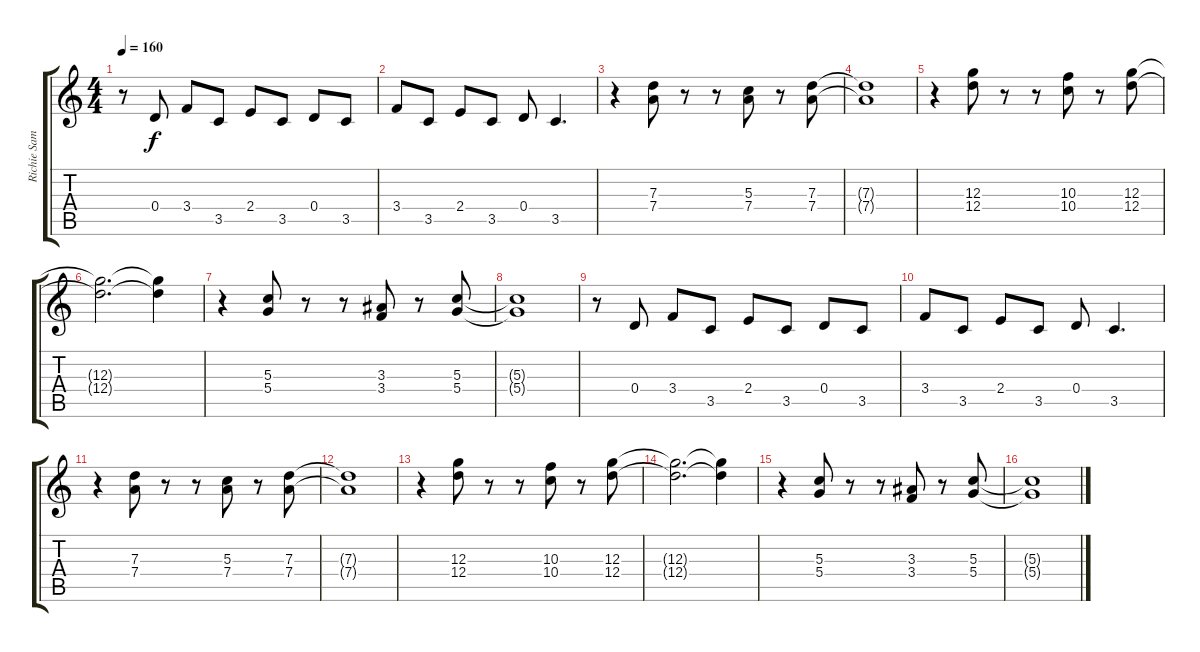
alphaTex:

\track ("Richie Sambora Gtr.1" "Richie Sam") {instrument overdrivenguitar}
\staff {score tabs}
\tuning (E4 B3 G3 D3 A2 E2) {hide}
\ts (4 4)
\tempo 160
\clef g2
\ks c
r.8{dy f} 0.4.8 3.4.8 3.5.8 2.4.8 3.5.8 0.4.8 3.5.8 |
3.4.8 3.5.8 2.4.8 3.5.8 0.4.8 3.5.4{d} |
r.4 (7.3 7.4).8 r.8 r.8 (5.3 7.4).8 r.8 (7.3 7.4).8 |
(7.3{t} 7.4{t}).1 |
r.4 (12.3 12.4).8 r.8 r.8 (10.3 10.4).8 r.8 (12.3 12.4).8 |
(12.3{t} 12.4{t}).2{d} (12.3{t} 12.4{t}).4 |
r.4 (5.3 5.4).8 r.8 r.8 (3.3 3.4).8 r.8 (5.3 5.4).8 |
(5.3{t} 5.4{t}).1 |
r.8 0.4.8 3.4.8 3.5.8 2.4.8 3.5.8 0.4.8 3.5.8 |
3.4.8 3.5.8 2.4.8 3.5.8 0.4.8 3.5.4{d} |
r.4 (7.3 7.4).8 r.8 r.8 (5.3 7.4).8 r.8 (7.3 7.4).8 |
(7.3{t} 7.4{t}).1 |
r.4 (12.3 12.4).8 r.8 r.8 (10.3 10.4).8 r.8 (12.3 12.4).8 |
(12.3{t} 12.4{t}).2{d} (12.3{t} 12.4{t}).4 |
r.4 (5.3 5.4).8 r.8 r.8 (3.3 3.4).8 r.8 (5.3 5.4).8 |
(5.3{t} 5.4{t}).1
